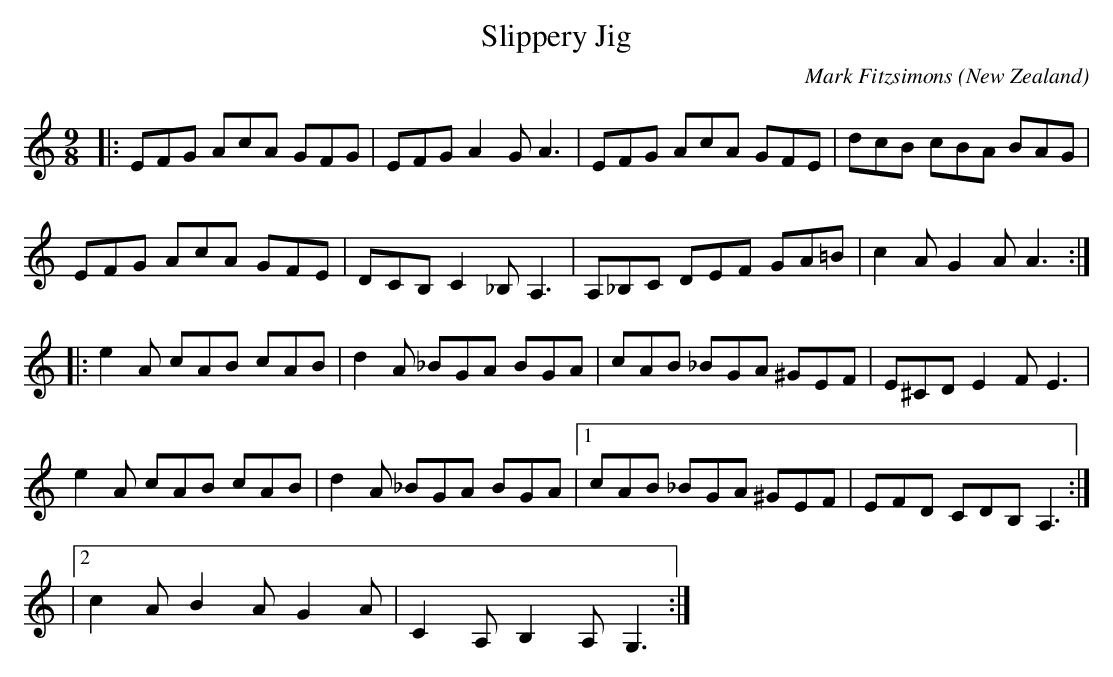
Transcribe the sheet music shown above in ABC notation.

X:1
T:Slippery Jig
O:New Zealand
M:9/8
C:Mark Fitzsimons
K: A min
|:EFG AcA GFG|EFG A2G A3|EFG AcA GFE|dcB cBA BAG|
EFG AcA GFE|DCB, C2_B, A,3|A,_B,C DEF GA=B|c2A G2A A3:|
|:e2A cAB cAB|d2A _BGA BGA|cAB _BGA ^GEF|E^CD E2F E3|
e2A cAB cAB|d2A _BGA BGA|1cAB _BGA ^GEF|EFD CDB, A,3:|
|2 c2A B2A G2A|C2A, B,2A, G,3:|
